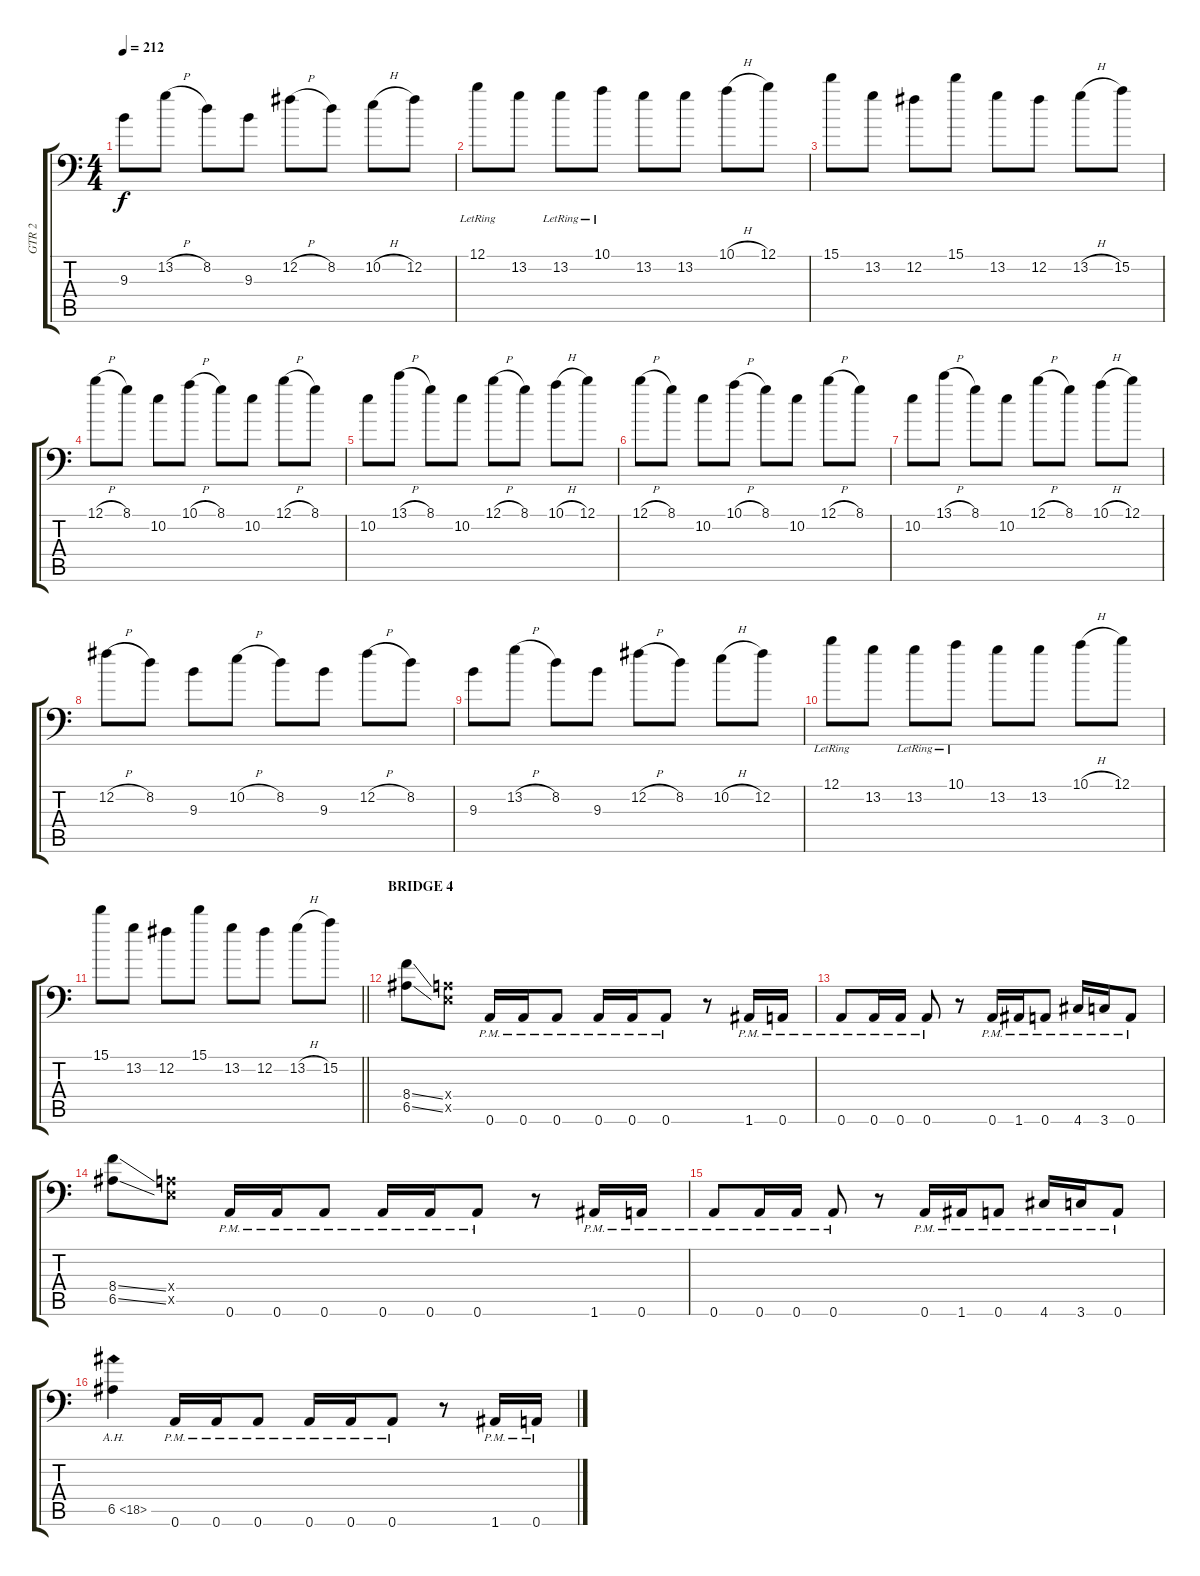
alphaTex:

\track ("GTR 2" "GTR 2") {instrument overdrivenguitar}
\staff {score tabs}
\tuning (B3 Gb3 D3 A2 E2 A1) {hide}
\ts (4 4)
\tempo 212
\clef f4
\ks c
9.3.8{dy f} 13.2{h}.8 8.2.8 9.3.8 12.2{h}.8 8.2.8 10.2{h}.8 12.2.8 |
12.1{lr}.8 13.2.8 13.2{lr}.8 10.1{lr}.8 13.2.8 13.2.8 10.1{h}.8 12.1.8 |
15.1.8 13.2.8 12.2.8 15.1.8 13.2.8 12.2.8 13.2{h}.8 15.2.8 |
12.1{h}.8 8.1.8 10.2.8 10.1{h}.8 8.1.8 10.2.8 12.1{h}.8 8.1.8 |
10.2.8 13.1{h}.8 8.1.8 10.2.8 12.1{h}.8 8.1.8 10.1{h}.8 12.1.8 |
12.1{h}.8 8.1.8 10.2.8 10.1{h}.8 8.1.8 10.2.8 12.1{h}.8 8.1.8 |
10.2.8 13.1{h}.8 8.1.8 10.2.8 12.1{h}.8 8.1.8 10.1{h}.8 12.1.8 |
12.2{h}.8 8.2.8 9.3.8 10.2{h}.8 8.2.8 9.3.8 12.2{h}.8 8.2.8 |
9.3.8 13.2{h}.8 8.2.8 9.3.8 12.2{h}.8 8.2.8 10.2{h}.8 12.2.8 |
12.1{lr}.8 13.2.8 13.2{lr}.8 10.1{lr}.8 13.2.8 13.2.8 10.1{h}.8 12.1.8 |
\barLineRight lightlight
15.1.8 13.2.8 12.2.8 15.1.8 13.2.8 12.2.8 13.2{h}.8 15.2.8 |
\section ("" "BRIDGE 4")
(8.4{ss} 6.5{ss}).8 (0.4{x} 0.5{x}).8 0.6{pm}.16 0.6{pm}.16 0.6{pm}.8 0.6{pm}.16 0.6{pm}.16 0.6{pm}.8 r.8 1.6{pm}.16 0.6{pm}.16 |
0.6{pm}.8 0.6{pm}.16 0.6{pm}.16 0.6{pm}.8 r.8 0.6{pm}.16 1.6{pm}.16 0.6{pm}.8 4.6{pm}.16 3.6{pm}.16 0.6{pm}.8 |
(8.4{ss} 6.5{ss}).8 (0.4{x} 0.5{x}).8 0.6{pm}.16 0.6{pm}.16 0.6{pm}.8 0.6{pm}.16 0.6{pm}.16 0.6{pm}.8 r.8 1.6{pm}.16 0.6{pm}.16 |
0.6{pm}.8 0.6{pm}.16 0.6{pm}.16 0.6{pm}.8 r.8 0.6{pm}.16 1.6{pm}.16 0.6{pm}.8 4.6{pm}.16 3.6{pm}.16 0.6{pm}.8 |
6.5{ah 12}.4 0.6{pm}.16 0.6{pm}.16 0.6{pm}.8 0.6{pm}.16 0.6{pm}.16 0.6{pm}.8 r.8 1.6{pm}.16 0.6{pm}.16
